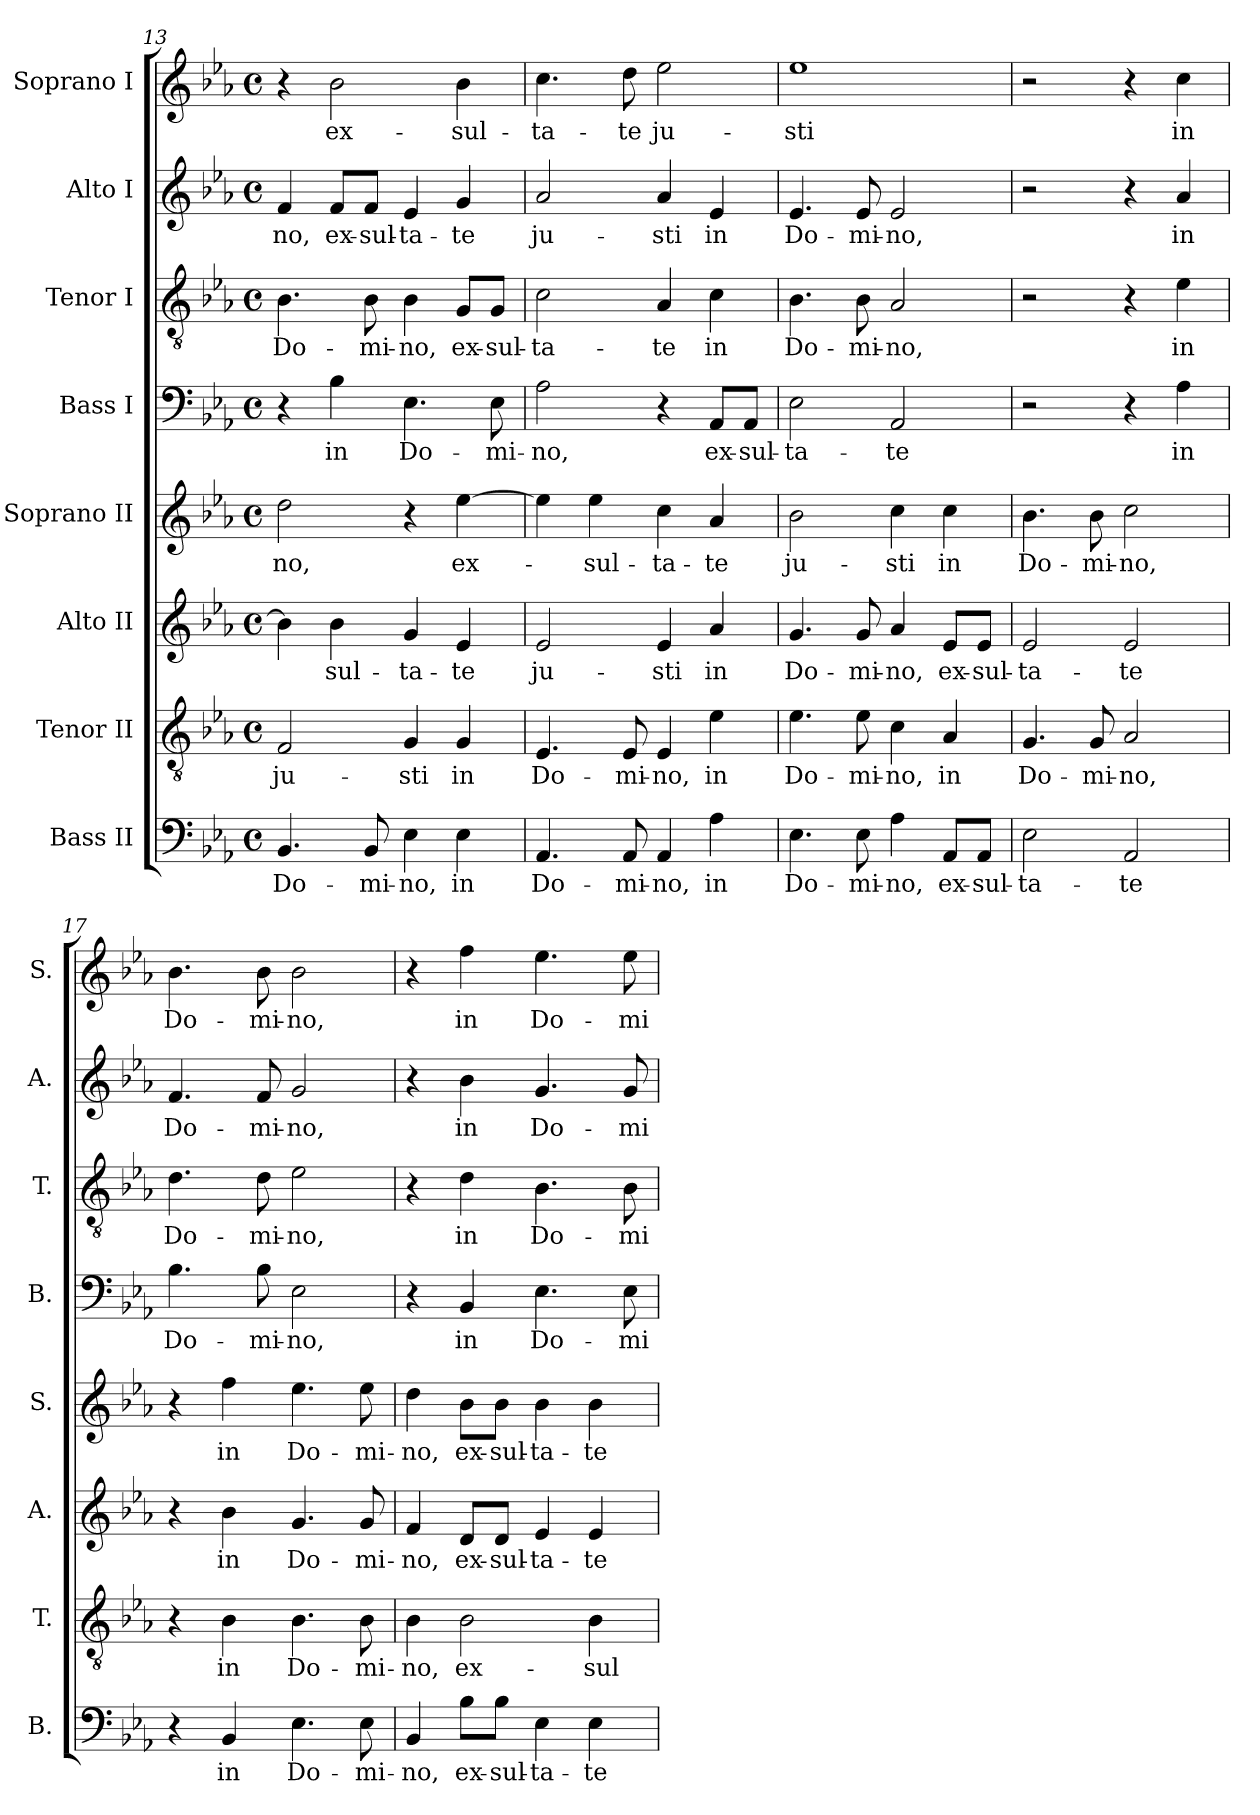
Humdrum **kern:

**kern	**text	**kern	**text	**kern	**text	**kern	**text	**kern	**text	**kern	**text	**kern	**text	**kern	**text
*part8	*part8	*part7	*part7	*part6	*part6	*part5	*part5	*part4	*part4	*part3	*part3	*part2	*part2	*part1	*part1
*staff8	*staff8	*staff7	*staff7	*staff6	*staff6	*staff5	*staff5	*staff4	*staff4	*staff3	*staff3	*staff2	*staff2	*staff1	*staff1
*I"Bass II	*	*I"Tenor II	*	*I"Alto II	*	*I"Soprano II	*	*I"Bass I	*	*I"Tenor I	*	*I"Alto I	*	*I"Soprano I	*
*I'B.	*	*I'T.	*	*I'A.	*	*I'S.	*	*I'B.	*	*I'T.	*	*I'A.	*	*I'S.	*
*clefF4	*	*clefGv2	*	*clefG2	*	*clefG2	*	*clefF4	*	*clefGv2	*	*clefG2	*	*clefG2	*
*	*	*ITrd7c12	*	*	*	*	*	*	*	*ITrd7c12	*	*	*	*	*
*k[b-e-a-]	*	*k[b-e-a-]	*	*k[b-e-a-]	*	*k[b-e-a-]	*	*k[b-e-a-]	*	*k[b-e-a-]	*	*k[b-e-a-]	*	*k[b-e-a-]	*
*E-:	*	*E-:	*	*E-:	*	*E-:	*	*E-:	*	*E-:	*	*E-:	*	*E-:	*
*M4/4	*	*M4/4	*	*M4/4	*	*M4/4	*	*M4/4	*	*M4/4	*	*M4/4	*	*M4/4	*
*met(c)	*	*met(c)	*	*met(c)	*	*met(c)	*	*met(c)	*	*met(c)	*	*met(c)	*	*met(c)	*
=13	=13	=13	=13	=13	=13	=13	=13	=13	=13	=13	=13	=13	=13	=13	=13
!	!LO:LY:b	!	!LO:LY:b	!	!	!	!LO:LY:b	!	!	!	!LO:LY:b	!	!LO:LY:b	!	!
4.BB-/	Do-	2FF/	ju-	4b-\]	.	2dd\	-no,	4r	.	4.BB-\	Do-	4f/	-no,	4r	.
!	!	!	!	!	!LO:LY:b	!	!	!	!LO:LY:b	!	!	!	!LO:LY:b	!	!LO:LY:b
.	.	.	.	4b-\	-sul-	.	.	4B-\	in	.	.	8f/L	ex-	2b-\	ex-
!	!LO:LY:b	!	!	!	!	!	!	!	!	!	!LO:LY:b	!	!LO:LY:b	!	!
8BB-/	-mi-	.	.	.	.	.	.	.	.	8BB-\	-mi-	8f/J	-sul-	.	.
!	!LO:LY:b	!	!LO:LY:b	!	!LO:LY:b	!	!	!	!LO:LY:b	!	!LO:LY:b	!	!LO:LY:b	!	!
4E-\	-no,	4GG/	-sti	4g/	-ta-	4r	.	4.E-\	Do-	4BB-\	-no,	4e-/	-ta-	.	.
!	!LO:LY:b	!	!LO:LY:b	!	!LO:LY:b	!	!LO:LY:b	!	!	!	!LO:LY:b	!	!LO:LY:b	!	!LO:LY:b
4E-\	in	4GG/	in	4e-/	-te	[>4ee-\	ex-	.	.	8GG/L	ex-	4g/	-te	4b-\	-sul-
!	!	!	!	!	!	!	!	!	!LO:LY:b	!	!LO:LY:b	!	!	!	!
.	.	.	.	.	.	.	.	8E-\	-mi-	8GG/J	-sul-	.	.	.	.
!!LO:PB:g=z
=14	=14	=14	=14	=14	=14	=14	=14	=14	=14	=14	=14	=14	=14	=14	=14
!	!LO:LY:b	!	!LO:LY:b	!	!LO:LY:b	!	!	!	!LO:LY:b	!	!LO:LY:b	!	!LO:LY:b	!	!LO:LY:b
4.AA-/	Do-	4.EE-/	Do-	2e-/	ju-	4ee-\]	.	2A-\	-no,	2C\	-ta-	2a-/	ju-	4.cc\	-ta-
!	!	!	!	!	!	!	!LO:LY:b	!	!	!	!	!	!	!	!
.	.	.	.	.	.	4ee-\	-sul-	.	.	.	.	.	.	.	.
!	!LO:LY:b	!	!LO:LY:b	!	!	!	!	!	!	!	!	!	!	!	!LO:LY:b
8AA-/	-mi-	8EE-/	-mi-	.	.	.	.	.	.	.	.	.	.	8dd\	-te
!	!LO:LY:b	!	!LO:LY:b	!	!LO:LY:b	!	!LO:LY:b	!	!	!	!LO:LY:b	!	!LO:LY:b	!	!LO:LY:b
4AA-/	-no,	4EE-/	-no,	4e-/	-sti	4cc\	-ta-	4r	.	4AA-/	-te	4a-/	-sti	2ee-\	ju-
!	!LO:LY:b	!	!LO:LY:b	!	!LO:LY:b	!	!LO:LY:b	!	!LO:LY:b	!	!LO:LY:b	!	!LO:LY:b	!	!
4A-\	in	4E-\	in	4a-/	in	4a-/	-te	8AA-/L	ex-	4C\	in	4e-/	in	.	.
!	!	!	!	!	!	!	!	!	!LO:LY:b	!	!	!	!	!	!
.	.	.	.	.	.	.	.	8AA-/J	-sul-	.	.	.	.	.	.
=15	=15	=15	=15	=15	=15	=15	=15	=15	=15	=15	=15	=15	=15	=15	=15
!	!LO:LY:b	!	!LO:LY:b	!	!LO:LY:b	!	!LO:LY:b	!	!LO:LY:b	!	!LO:LY:b	!	!LO:LY:b	!	!LO:LY:b
4.E-\	Do-	4.E-\	Do-	4.g/	Do-	2b-\	ju-	2E-\	-ta-	4.BB-\	Do-	4.e-/	Do-	1ee-	-sti
!	!LO:LY:b	!	!LO:LY:b	!	!LO:LY:b	!	!	!	!	!	!LO:LY:b	!	!LO:LY:b	!	!
8E-\	-mi-	8E-\	-mi-	8g/	-mi-	.	.	.	.	8BB-\	-mi-	8e-/	-mi-	.	.
!	!LO:LY:b	!	!LO:LY:b	!	!LO:LY:b	!	!LO:LY:b	!	!LO:LY:b	!	!LO:LY:b	!	!LO:LY:b	!	!
4A-\	-no,	4C\	-no,	4a-/	-no,	4cc\	-sti	2AA-/	-te	2AA-/	-no,	2e-/	-no,	.	.
!	!LO:LY:b	!	!LO:LY:b	!	!LO:LY:b	!	!LO:LY:b	!	!	!	!	!	!	!	!
8AA-/L	ex-	4AA-/	in	8e-/L	ex-	4cc\	in	.	.	.	.	.	.	.	.
!	!LO:LY:b	!	!	!	!LO:LY:b	!	!	!	!	!	!	!	!	!	!
8AA-/J	-sul-	.	.	8e-/J	-sul-	.	.	.	.	.	.	.	.	.	.
=16	=16	=16	=16	=16	=16	=16	=16	=16	=16	=16	=16	=16	=16	=16	=16
!	!LO:LY:b	!	!LO:LY:b	!	!LO:LY:b	!	!LO:LY:b	!	!	!	!	!	!	!	!
2E-\	-ta-	4.GG/	Do-	2e-/	-ta-	4.b-\	Do-	2r	.	2r	.	2r	.	2r	.
!	!	!	!LO:LY:b	!	!	!	!LO:LY:b	!	!	!	!	!	!	!	!
.	.	8GG/	-mi-	.	.	8b-\	-mi-	.	.	.	.	.	.	.	.
!	!LO:LY:b	!	!LO:LY:b	!	!LO:LY:b	!	!LO:LY:b	!	!	!	!	!	!	!	!
2AA-/	-te	2AA-/	-no,	2e-/	-te	2cc\	-no,	4r	.	4r	.	4r	.	4r	.
!	!	!	!	!	!	!	!	!	!LO:LY:b	!	!LO:LY:b	!	!LO:LY:b	!	!LO:LY:b
.	.	.	.	.	.	.	.	4A-\	in	4E-\	in	4a-/	in	4cc\	in
=17	=17	=17	=17	=17	=17	=17	=17	=17	=17	=17	=17	=17	=17	=17	=17
!	!	!	!	!	!	!	!	!	!LO:LY:b	!	!LO:LY:b	!	!LO:LY:b	!	!LO:LY:b
4r	.	4r	.	4r	.	4r	.	4.B-\	Do-	4.D\	Do-	4.f/	Do-	4.b-\	Do-
!	!LO:LY:b	!	!LO:LY:b	!	!LO:LY:b	!	!LO:LY:b	!	!	!	!	!	!	!	!
4BB-/	in	4BB-\	in	4b-\	in	4ff\	in	.	.	.	.	.	.	.	.
!	!	!	!	!	!	!	!	!	!LO:LY:b	!	!LO:LY:b	!	!LO:LY:b	!	!LO:LY:b
.	.	.	.	.	.	.	.	8B-\	-mi-	8D\	-mi-	8f/	-mi-	8b-\	-mi-
!	!LO:LY:b	!	!LO:LY:b	!	!LO:LY:b	!	!LO:LY:b	!	!LO:LY:b	!	!LO:LY:b	!	!LO:LY:b	!	!LO:LY:b
4.E-\	Do-	4.BB-\	Do-	4.g/	Do-	4.ee-\	Do-	2E-\	-no,	2E-\	-no,	2g/	-no,	2b-\	-no,
!	!LO:LY:b	!	!LO:LY:b	!	!LO:LY:b	!	!LO:LY:b	!	!	!	!	!	!	!	!
8E-\	-mi-	8BB-\	-mi-	8g/	-mi-	8ee-\	-mi-	.	.	.	.	.	.	.	.
=18	=18	=18	=18	=18	=18	=18	=18	=18	=18	=18	=18	=18	=18	=18	=18
!	!LO:LY:b	!	!LO:LY:b	!	!LO:LY:b	!	!LO:LY:b	!	!	!	!	!	!	!	!
4BB-/	-no,	4BB-\	-no,	4f/	-no,	4dd\	-no,	4r	.	4r	.	4r	.	4r	.
!	!LO:LY:b	!	!LO:LY:b	!	!LO:LY:b	!	!LO:LY:b	!	!LO:LY:b	!	!LO:LY:b	!	!LO:LY:b	!	!LO:LY:b
8B-\L	ex-	2BB-\	ex-	8d/L	ex-	8b-\L	ex-	4BB-/	in	4D\	in	4b-\	in	4ff\	in
!	!LO:LY:b	!	!	!	!LO:LY:b	!	!LO:LY:b	!	!	!	!	!	!	!	!
8B-\J	-sul-	.	.	8d/J	-sul-	8b-\J	-sul-	.	.	.	.	.	.	.	.
!	!LO:LY:b	!	!	!	!LO:LY:b	!	!LO:LY:b	!	!LO:LY:b	!	!LO:LY:b	!	!LO:LY:b	!	!LO:LY:b
4E-\	-ta-	.	.	4e-/	-ta-	4b-\	-ta-	4.E-\	Do-	4.BB-\	Do-	4.g/	Do-	4.ee-\	Do-
!	!LO:LY:b	!	!LO:LY:b	!	!LO:LY:b	!	!LO:LY:b	!	!	!	!	!	!	!	!
4E-\	-te	4BB-\	-sul-	4e-/	-te	4b-\	-te	.	.	.	.	.	.	.	.
!	!	!	!	!	!	!	!	!	!LO:LY:b	!	!LO:LY:b	!	!LO:LY:b	!	!LO:LY:b
.	.	.	.	.	.	.	.	8E-\	-mi-	8BB-\	-mi-	8g/	-mi-	8ee-\	-mi-
=	=	=	=	=	=	=	=	=	=	=	=	=	=	=	=
*-	*-	*-	*-	*-	*-	*-	*-	*-	*-	*-	*-	*-	*-	*-	*-
